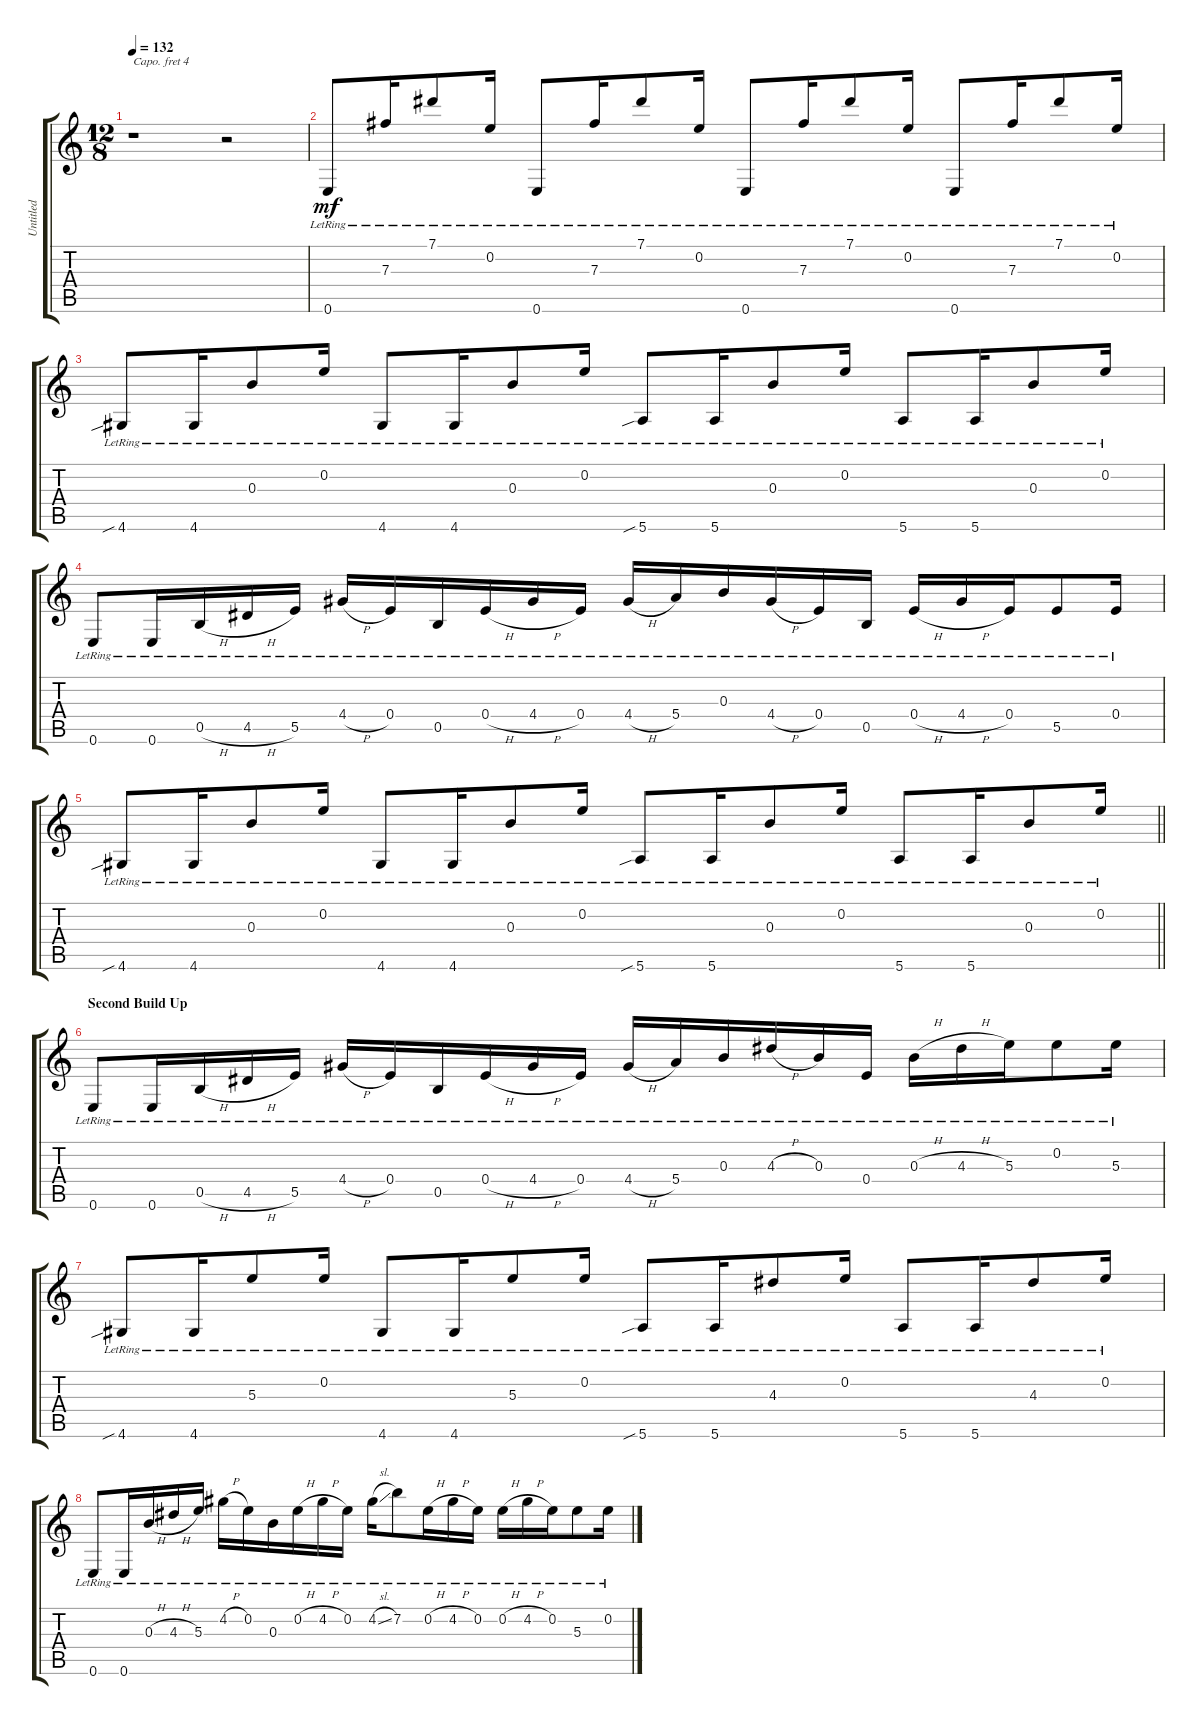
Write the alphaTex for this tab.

\track ("Untitled" "Untitled") {instrument acousticguitarsteel}
\staff {score tabs}
\capo 4
\tuning (E4 C4 G3 C3 G2 C2) {hide}
\ts (12 8)
\tempo 132
\clef g2
\ks c
r.1{dy mf} r.2 |
0.6{lr}.8 7.3{lr}.16 7.1{lr}.8 0.2{lr}.16 0.6{lr}.8 7.3{lr}.16 7.1{lr}.8 0.2{lr}.16 0.6{lr}.8 7.3{lr}.16 7.1{lr}.8 0.2{lr}.16 0.6{lr}.8 7.3{lr}.16 7.1{lr}.8 0.2{lr}.16 |
4.6{sib lr}.8 4.6{lr}.16 0.3{lr}.8 0.2{lr}.16 4.6{lr}.8 4.6{lr}.16 0.3{lr}.8 0.2{lr}.16 5.6{sib lr}.8 5.6{lr}.16 0.3{lr}.8 0.2{lr}.16 5.6{lr}.8 5.6{lr}.16 0.3{lr}.8 0.2{lr}.16 |
0.6{lr}.8 0.6{lr}.16 0.5{h lr}.16 4.5{h lr}.16 5.5{lr}.16 4.4{h lr}.16 0.4{lr}.16 0.5{lr}.16 0.4{h lr}.16 4.4{h lr}.16 0.4{lr}.16 4.4{h lr}.16 5.4{lr}.16 0.3{lr}.16 4.4{h lr}.16 0.4{lr}.16 0.5{lr}.16 0.4{h lr}.16 4.4{h lr}.16 0.4{lr}.16 5.5{lr}.8 0.4{lr}.16 |
\barLineRight lightlight
4.6{sib lr}.8 4.6{lr}.16 0.3{lr}.8 0.2{lr}.16 4.6{lr}.8 4.6{lr}.16 0.3{lr}.8 0.2{lr}.16 5.6{sib lr}.8 5.6{lr}.16 0.3{lr}.8 0.2{lr}.16 5.6{lr}.8 5.6{lr}.16 0.3{lr}.8 0.2{lr}.16 |
\section ("" "Second Build Up")
0.6{lr}.8 0.6{lr}.16 0.5{h lr}.16 4.5{h lr}.16 5.5{lr}.16 4.4{h lr}.16 0.4{lr}.16 0.5{lr}.16 0.4{h lr}.16 4.4{h lr}.16 0.4{lr}.16 4.4{h lr}.16 5.4{lr}.16 0.3{lr}.16 4.3{h lr}.16 0.3{lr}.16 0.4{lr}.16 0.3{h lr}.16 4.3{h lr}.16 5.3{lr}.16 0.2{lr}.8 5.3{lr}.16 |
4.6{sib lr}.8 4.6{lr}.16 5.3{lr}.8 0.2{lr}.16 4.6{lr}.8 4.6{lr}.16 5.3{lr}.8 0.2{lr}.16 5.6{sib lr}.8 5.6{lr}.16 4.3{lr}.8 0.2{lr}.16 5.6{lr}.8 5.6{lr}.16 4.3{lr}.8 0.2{lr}.16 |
0.6{lr}.8 0.6{lr}.16 0.3{h lr}.16 4.3{h lr}.16 5.3{lr}.16 4.2{h lr}.16 0.2{lr}.16 0.3{lr}.16 0.2{h lr}.16 4.2{h lr}.16 0.2{lr}.16 4.2{sl lr}.16 7.2{lr}.8 0.2{h lr}.16 4.2{h lr}.16 0.2{lr}.16 0.2{h lr}.16 4.2{h lr}.16 0.2{lr}.16 5.3{lr}.8 0.2{lr}.16
